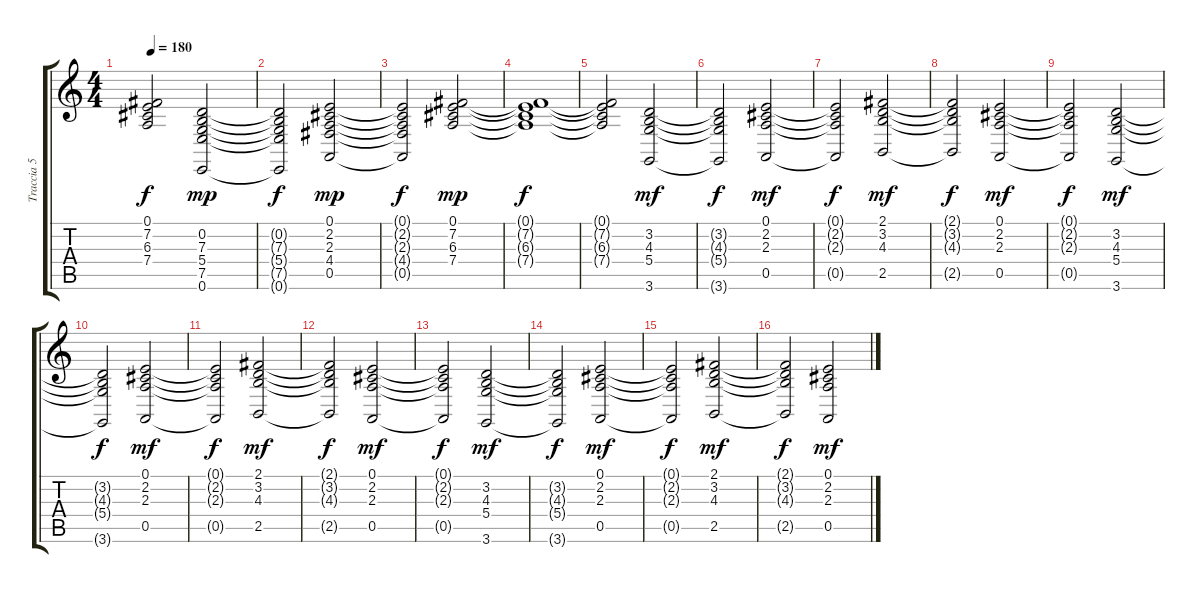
\track ("Traccia 5" "Traccia 5") {instrument fx4atmosphere}
\staff {score tabs}
\tuning (E4 B3 G3 D3 A2 E2) {hide}
\ts (4 4)
\tempo 180
\clef g2
\ks c
(0.1{t} 7.2{t} 6.3{t} 7.4{t}).2{dy f} (0.2 7.3 5.4 7.5 0.6).2{dy mp} |
(0.2{t} 7.3{t} 5.4{t} 7.5{t} 0.6{t}).2{dy f} (0.1 2.2 2.3 4.4 0.5).2{dy mp} |
(0.1{t} 2.2{t} 2.3{t} 4.4{t} 0.5{t}).2{dy f} (0.1 7.2 6.3 7.4).2{dy mp} |
(0.1{t} 7.2{t} 6.3{t} 7.4{t}).1{dy f} |
(0.1{t} 7.2{t} 6.3{t} 7.4{t}).2 (3.2 4.3 5.4 3.6).2{dy mf balance 11} |
(3.2{t} 4.3{t} 5.4{t} 3.6{t}).2{dy f} (0.1 2.2 2.3 0.5).2{dy mf} |
(0.1{t} 2.2{t} 2.3{t} 0.5{t}).2{dy f} (2.1 3.2 4.3 2.5).2{dy mf} |
(2.1{t} 3.2{t} 4.3{t} 2.5{t}).2{dy f} (0.1 2.2 2.3 0.5).2{dy mf} |
(0.1{t} 2.2{t} 2.3{t} 0.5{t}).2{dy f} (3.2 4.3 5.4 3.6).2{dy mf} |
(3.2{t} 4.3{t} 5.4{t} 3.6{t}).2{dy f} (0.1 2.2 2.3 0.5).2{dy mf} |
(0.1{t} 2.2{t} 2.3{t} 0.5{t}).2{dy f} (2.1 3.2 4.3 2.5).2{dy mf} |
(2.1{t} 3.2{t} 4.3{t} 2.5{t}).2{dy f} (0.1 2.2 2.3 0.5).2{dy mf} |
(0.1{t} 2.2{t} 2.3{t} 0.5{t}).2{dy f} (3.2 4.3 5.4 3.6).2{dy mf} |
(3.2{t} 4.3{t} 5.4{t} 3.6{t}).2{dy f} (0.1 2.2 2.3 0.5).2{dy mf} |
(0.1{t} 2.2{t} 2.3{t} 0.5{t}).2{dy f} (2.1 3.2 4.3 2.5).2{dy mf} |
(2.1{t} 3.2{t} 4.3{t} 2.5{t}).2{dy f} (0.1 2.2 2.3 0.5).2{dy mf}
